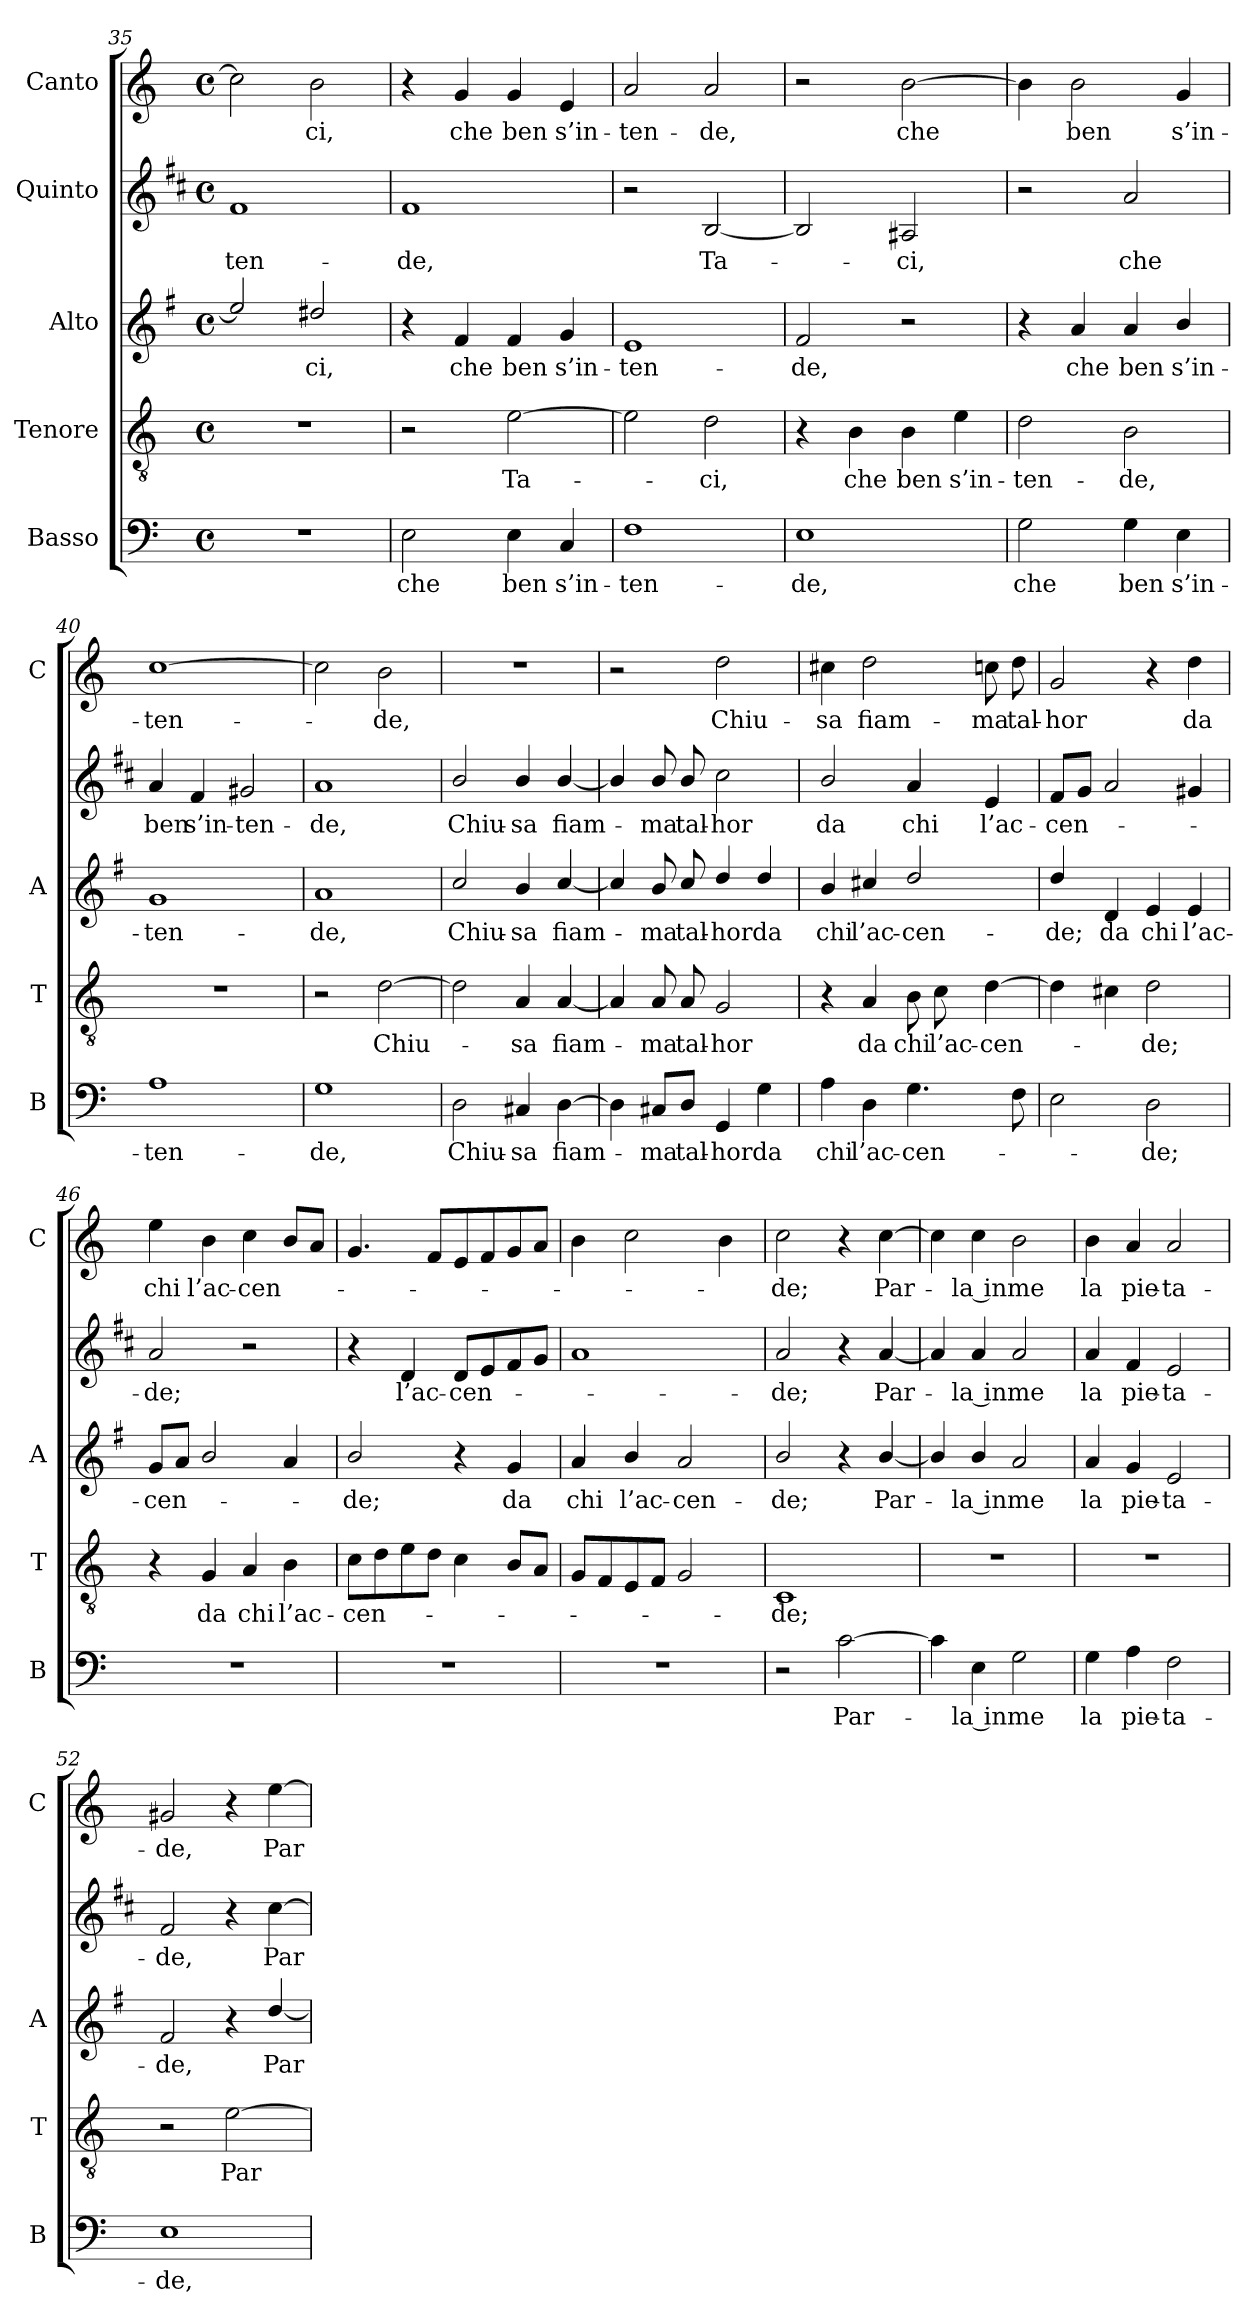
**kern	**text	**kern	**text	**kern	**text	**kern	**text	**kern	**text
*part5	*part5	*part4	*part4	*part3	*part3	*part2	*part2	*part1	*part1
*staff5	*staff5	*staff4	*staff4	*staff3	*staff3	*staff2	*staff2	*staff1	*staff1
*I"Basso	*	*I"Tenore	*	*I"Alto	*	*I"Quinto	*	*I"Canto	*
*I'B	*	*I'T	*	*I'A	*	*	*	*I'C	*
*clefF4	*	*clefGv2	*	*clefG2	*	*clefG2	*	*clefG2	*
*	*	*	*	*ITrd4c7	*	*ITrd1c2	*	*	*
*k[]	*	*k[]	*	*k[]	*	*k[]	*	*k[]	*
*C:	*	*C:	*	*C:	*	*C:	*	*C:	*
*M4/4	*	*M4/4	*	*M4/4	*	*M4/4	*	*M4/4	*
*met(c)	*	*met(c)	*	*met(c)	*	*met(c)	*	*met(c)	*
=35	=35	=35	=35	=35	=35	=35	=35	=35	=35
!	!	!	!	!	!	!	!LO:LY:b	!	!
1r	.	1r	.	2a/]	.	1e	-ten-	2cc\]	.
!	!	!	!	!	!LO:LY:b	!	!	!	!LO:LY:b
.	.	.	.	2g#X/	-ci,	.	.	2b\	-ci,
=36	=36	=36	=36	=36	=36	=36	=36	=36	=36
!	!LO:LY:b	!	!	!	!	!	!LO:LY:b	!	!
2E\	che	2r	.	4r	.	1e	-de,	4r	.
!	!	!	!	!	!LO:LY:b	!	!	!	!LO:LY:b
.	.	.	.	4B/	che	.	.	4g/	che
!	!LO:LY:b	!	!LO:LY:b	!	!LO:LY:b	!	!	!	!LO:LY:b
4E\	ben	[2e\	Ta-	4B/	ben	.	.	4g/	ben
!	!LO:LY:b	!	!	!	!LO:LY:b	!	!	!	!LO:LY:b
4C/	s’in-	.	.	4c/	s’in-	.	.	4e/	s’in-
=37	=37	=37	=37	=37	=37	=37	=37	=37	=37
!	!LO:LY:b	!	!	!	!LO:LY:b	!	!	!	!LO:LY:b
1F	-ten-	2e\]	.	1A	-ten-	2r	.	2a/	-ten-
!	!	!	!LO:LY:b	!	!	!	!LO:LY:b	!	!LO:LY:b
.	.	2d\	-ci,	.	.	[2A/	Ta-	2a/	-de,
=38	=38	=38	=38	=38	=38	=38	=38	=38	=38
!	!LO:LY:b	!	!	!	!LO:LY:b	!	!	!	!
1E	-de,	4r	.	2B/	-de,	2A/]	.	2r	.
!	!	!	!LO:LY:b	!	!	!	!	!	!
.	.	4B\	che	.	.	.	.	.	.
!	!	!	!LO:LY:b	!	!	!	!LO:LY:b	!	!LO:LY:b
.	.	4B\	ben	2r	.	2G#X/	-ci,	[2b\	che
!	!	!	!LO:LY:b	!	!	!	!	!	!
.	.	4e\	s’in-	.	.	.	.	.	.
!!LO:LB:g=z
=39	=39	=39	=39	=39	=39	=39	=39	=39	=39
!	!LO:LY:b	!	!LO:LY:b	!	!	!	!	!	!
2G\	che	2d\	-ten-	4r	.	2r	.	4b\]	.
!	!	!	!	!	!LO:LY:b	!	!	!	!LO:LY:b
.	.	.	.	4d/	che	.	.	2b\	ben
!	!LO:LY:b	!	!LO:LY:b	!	!LO:LY:b	!	!LO:LY:b	!	!
4G\	ben	2B\	-de,	4d/	ben	2g/	che	.	.
!	!LO:LY:b	!	!	!	!LO:LY:b	!	!	!	!LO:LY:b
4E\	s’in-	.	.	4e/	s’in-	.	.	4g/	s’in-
=40	=40	=40	=40	=40	=40	=40	=40	=40	=40
!	!LO:LY:b	!	!	!	!LO:LY:b	!	!LO:LY:b	!	!LO:LY:b
1A	-ten-	1r	.	1c	-ten-	4g/	ben	[1cc	-ten-
!	!	!	!	!	!	!	!LO:LY:b	!	!
.	.	.	.	.	.	4e/	s’in-	.	.
!	!	!	!	!	!	!	!LO:LY:b	!	!
.	.	.	.	.	.	2f#X/	-ten-	.	.
=41	=41	=41	=41	=41	=41	=41	=41	=41	=41
!	!LO:LY:b	!	!	!	!LO:LY:b	!	!LO:LY:b	!	!
1G	-de,	2r	.	1d	-de,	1g	-de,	2cc\]	.
!	!	!	!LO:LY:b	!	!	!	!	!	!LO:LY:b
.	.	[2d\	Chiu-	.	.	.	.	2b\	-de,
=42	=42	=42	=42	=42	=42	=42	=42	=42	=42
!	!LO:LY:b	!	!	!	!LO:LY:b	!	!LO:LY:b	!	!
2D\	Chiu-	2d\]	.	2f/	Chiu-	2a/	Chiu-	1r	.
!	!LO:LY:b	!	!LO:LY:b	!	!LO:LY:b	!	!LO:LY:b	!	!
4C#X/	-sa	4A/	-sa	4e/	-sa	4a/	-sa	.	.
!	!LO:LY:b	!	!LO:LY:b	!	!LO:LY:b	!	!LO:LY:b	!	!
[4D\	fiam-	[4A/	fiam-	[4f/	fiam-	[4a/	fiam-	.	.
=43	=43	=43	=43	=43	=43	=43	=43	=43	=43
4D\]	.	4A/]	.	4f/]	.	4a/]	.	2r	.
!	!LO:LY:b	!	!LO:LY:b	!	!LO:LY:b	!	!LO:LY:b	!	!
8C#X/L	-ma	8A/	-ma	8e/	-ma	8a/	-ma	.	.
!	!LO:LY:b	!	!LO:LY:b	!	!LO:LY:b	!	!LO:LY:b	!	!
8D/J	tal-	8A/	tal-	8f/	tal-	8a/	tal-	.	.
!	!LO:LY:b	!	!LO:LY:b	!	!LO:LY:b	!	!LO:LY:b	!	!LO:LY:b
4GG/	-hor	2G/	-hor	4g/	-hor	2b\	-hor	2dd\	Chiu-
!	!LO:LY:b	!	!	!	!LO:LY:b	!	!	!	!
4G\	da	.	.	4g/	da	.	.	.	.
=44	=44	=44	=44	=44	=44	=44	=44	=44	=44
!	!LO:LY:b	!	!	!	!LO:LY:b	!	!LO:LY:b	!	!LO:LY:b
4A\	chi	4r	.	4e/	chi	2a/	da	4cc#X\	-sa
!	!LO:LY:b	!	!LO:LY:b	!	!LO:LY:b	!	!	!	!LO:LY:b
4D\	l’ac-	4A/	da	4f#X/	l’ac-	.	.	2dd\	fiam-
!	!LO:LY:b	!	!LO:LY:b	!	!LO:LY:b	!	!LO:LY:b	!	!
4.G\	-cen-	8B\	chi	2g/	-cen-	4g/	chi	.	.
!	!	!	!LO:LY:b	!	!	!	!	!	!
.	.	8c\	l’ac-	.	.	.	.	.	.
!	!	!	!LO:LY:b	!	!	!	!LO:LY:b	!	!LO:LY:b
.	.	[4d\	-cen-	.	.	4d/	l’ac-	8ccn\	-ma
!	!	!	!	!	!	!	!	!	!LO:LY:b
8F\	.	.	.	.	.	.	.	8dd\	tal-
=45	=45	=45	=45	=45	=45	=45	=45	=45	=45
!	!	!	!	!	!LO:LY:b	!	!LO:LY:b	!	!LO:LY:b
2E\	.	4d\]	.	4g/	-de;	8e/L	-cen-	2g/	-hor
.	.	.	.	.	.	8f/J	.	.	.
!	!	!	!	!	!LO:LY:b	!	!	!	!
.	.	4c#X\	.	4G/	da	2g/	.	.	.
!	!LO:LY:b	!	!LO:LY:b	!	!LO:LY:b	!	!	!	!
2D\	-de;	2d\	-de;	4A/	chi	.	.	4r	.
!	!	!	!	!	!LO:LY:b	!	!	!	!LO:LY:b
.	.	.	.	4A/	l’ac-	4f#X/	.	4dd\	da
!!LO:PB:g=z
=46	=46	=46	=46	=46	=46	=46	=46	=46	=46
!	!	!	!	!	!LO:LY:b	!	!LO:LY:b	!	!LO:LY:b
1r	.	4r	.	8c/L	-cen-	2g/	-de;	4ee\	chi
.	.	.	.	8d/J	.	.	.	.	.
!	!	!	!LO:LY:b	!	!	!	!	!	!LO:LY:b
.	.	4G/	da	2e/	.	.	.	4b\	l’ac-
!	!	!	!LO:LY:b	!	!	!	!	!	!LO:LY:b
.	.	4A/	chi	.	.	2r	.	4cc\	-cen-
!	!	!	!LO:LY:b	!	!	!	!	!	!
.	.	4B\	l’ac-	4d/	.	.	.	8b/L	.
.	.	.	.	.	.	.	.	8a/J	.
=47	=47	=47	=47	=47	=47	=47	=47	=47	=47
!	!	!	!LO:LY:b	!	!LO:LY:b	!	!	!	!
1r	.	8c\L	-cen-	2e/	-de;	4r	.	4.g/	.
.	.	8d\	.	.	.	.	.	.	.
!	!	!	!	!	!	!	!LO:LY:b	!	!
.	.	8e\	.	.	.	4c/	l’ac-	.	.
.	.	8d\J	.	.	.	.	.	8f/L	.
!	!	!	!	!	!	!	!LO:LY:b	!	!
.	.	4c\	.	4r	.	8c/L	-cen-	8e/	.
.	.	.	.	.	.	8d/	.	8f/	.
!	!	!	!	!	!LO:LY:b	!	!	!	!
.	.	8B/L	.	4c/	da	8e/	.	8g/	.
.	.	8A/J	.	.	.	8f/J	.	8a/J	.
=48	=48	=48	=48	=48	=48	=48	=48	=48	=48
!	!	!	!	!	!LO:LY:b	!	!	!	!
1r	.	8G/L	.	4d/	chi	1g	.	4b\	.
.	.	8F/	.	.	.	.	.	.	.
!	!	!	!	!	!LO:LY:b	!	!	!	!
.	.	8E/	.	4e/	l’ac-	.	.	2cc\	.
.	.	8F/J	.	.	.	.	.	.	.
!	!	!	!	!	!LO:LY:b	!	!	!	!
.	.	2G/	.	2d/	-cen-	.	.	.	.
.	.	.	.	.	.	.	.	4b\	.
=49	=49	=49	=49	=49	=49	=49	=49	=49	=49
!	!	!	!LO:LY:b	!	!LO:LY:b	!	!LO:LY:b	!	!LO:LY:b
2r	.	1C	-de;	2e/	-de;	2g/	-de;	2cc\	-de;
!	!LO:LY:b	!	!	!	!	!	!	!	!
[2c\	Par-	.	.	4r	.	4r	.	4r	.
!	!	!	!	!	!LO:LY:b	!	!LO:LY:b	!	!LO:LY:b
.	.	.	.	[4e/	Par-	[4g/	Par-	[4cc\	Par-
=50	=50	=50	=50	=50	=50	=50	=50	=50	=50
4c\]	.	1r	.	4e/]	.	4g/]	.	4cc\]	.
!	!LO:LY:b	!	!	!	!LO:LY:b	!	!LO:LY:b	!	!LO:LY:b
4E\	-la in	.	.	4e/	-la in	4g/	-la in	4cc\	-la in
!	!LO:LY:b	!	!	!	!LO:LY:b	!	!LO:LY:b	!	!LO:LY:b
2G\	me	.	.	2d/	me	2g/	me	2b\	me
=51	=51	=51	=51	=51	=51	=51	=51	=51	=51
!	!LO:LY:b	!	!	!	!LO:LY:b	!	!LO:LY:b	!	!LO:LY:b
4G\	la	1r	.	4d/	la	4g/	la	4b\	la
!	!LO:LY:b	!	!	!	!LO:LY:b	!	!LO:LY:b	!	!LO:LY:b
4A\	pie-	.	.	4c/	pie-	4e/	pie-	4a/	pie-
!	!LO:LY:b	!	!	!	!LO:LY:b	!	!LO:LY:b	!	!LO:LY:b
2F\	-ta-	.	.	2A/	-ta-	2d/	-ta-	2a/	-ta-
=52	=52	=52	=52	=52	=52	=52	=52	=52	=52
!	!LO:LY:b	!	!	!	!LO:LY:b	!	!LO:LY:b	!	!LO:LY:b
1E	-de,	2r	.	2B/	-de,	2e/	-de,	2g#X/	-de,
!	!	!	!LO:LY:b	!	!	!	!	!	!
.	.	[2e\	Par-	4r	.	4r	.	4r	.
!	!	!	!	!	!LO:LY:b	!	!LO:LY:b	!	!LO:LY:b
.	.	.	.	[4g/	Par-	[4b\	Par-	[4ee\	Par-
=	=	=	=	=	=	=	=	=	=
*-	*-	*-	*-	*-	*-	*-	*-	*-	*-
